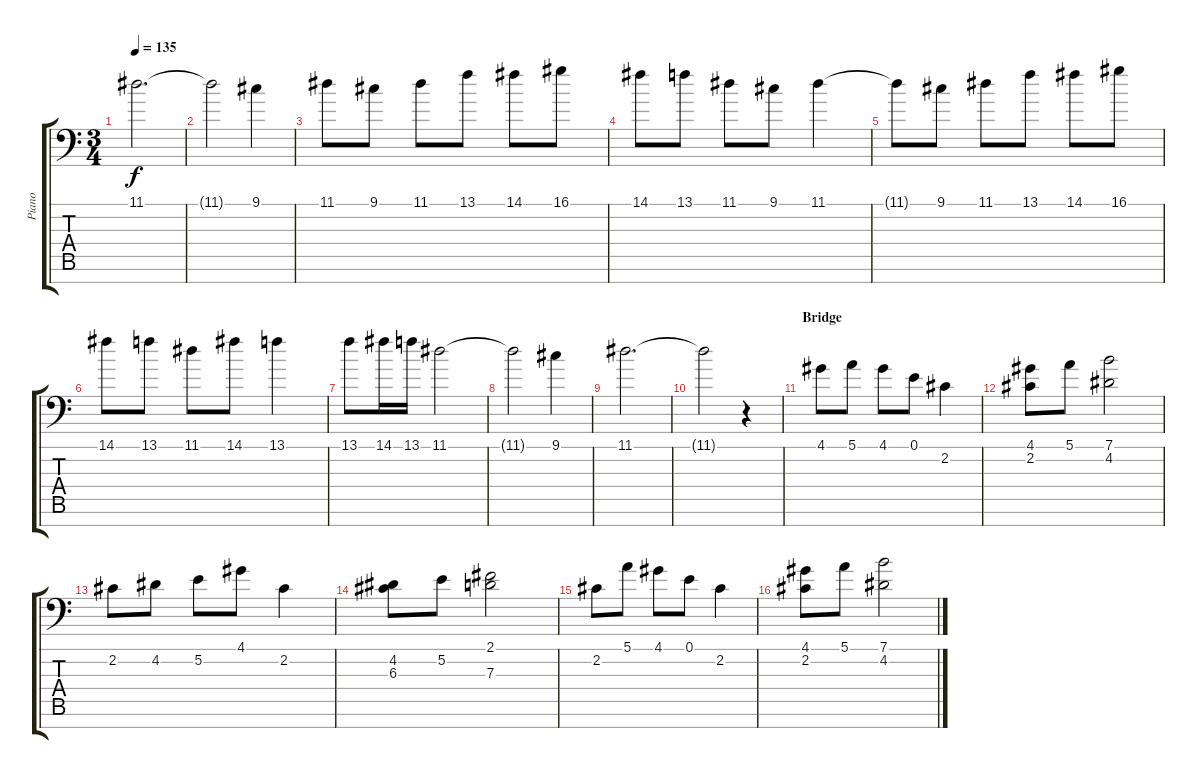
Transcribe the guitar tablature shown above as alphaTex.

\track ("Piano" "Piano") {instrument acousticgrandpiano}
\staff {score tabs}
\tuning (E4 B3 G3 D3 A2 E2 A1) {hide}
\ts (3 4)
\tempo 135
\clef f4
\ks c
11.1.2{d dy f} |
11.1{t}.2 9.1.4 |
11.1.8 9.1.8 11.1.8 13.1.8 14.1.8 16.1.8 |
14.1.8 13.1.8 11.1.8 9.1.8 11.1.4 |
11.1{t}.8 9.1.8 11.1.8 13.1.8 14.1.8 16.1.8 |
14.1.8 13.1.8 11.1.8 14.1.8 13.1.4 |
13.1.8 14.1.16 13.1.16 11.1.2 |
11.1{t}.2 9.1.4 |
11.1.2{d} |
11.1{t}.2 r.4 |
\section ("" "Bridge")
4.1.8 5.1.8 4.1.8 0.1.8 2.2.4 |
(4.1 2.2).8 5.1.8 (7.1 4.2).2 |
2.2.8 4.2.8 5.2.8 4.1.8 2.2.4 |
(4.2 6.3).8 5.2.8 (2.1 7.3).2 |
2.2.8 5.1.8 4.1.8 0.1.8 2.2.4 |
(4.1 2.2).8 5.1.8 (7.1 4.2).2
